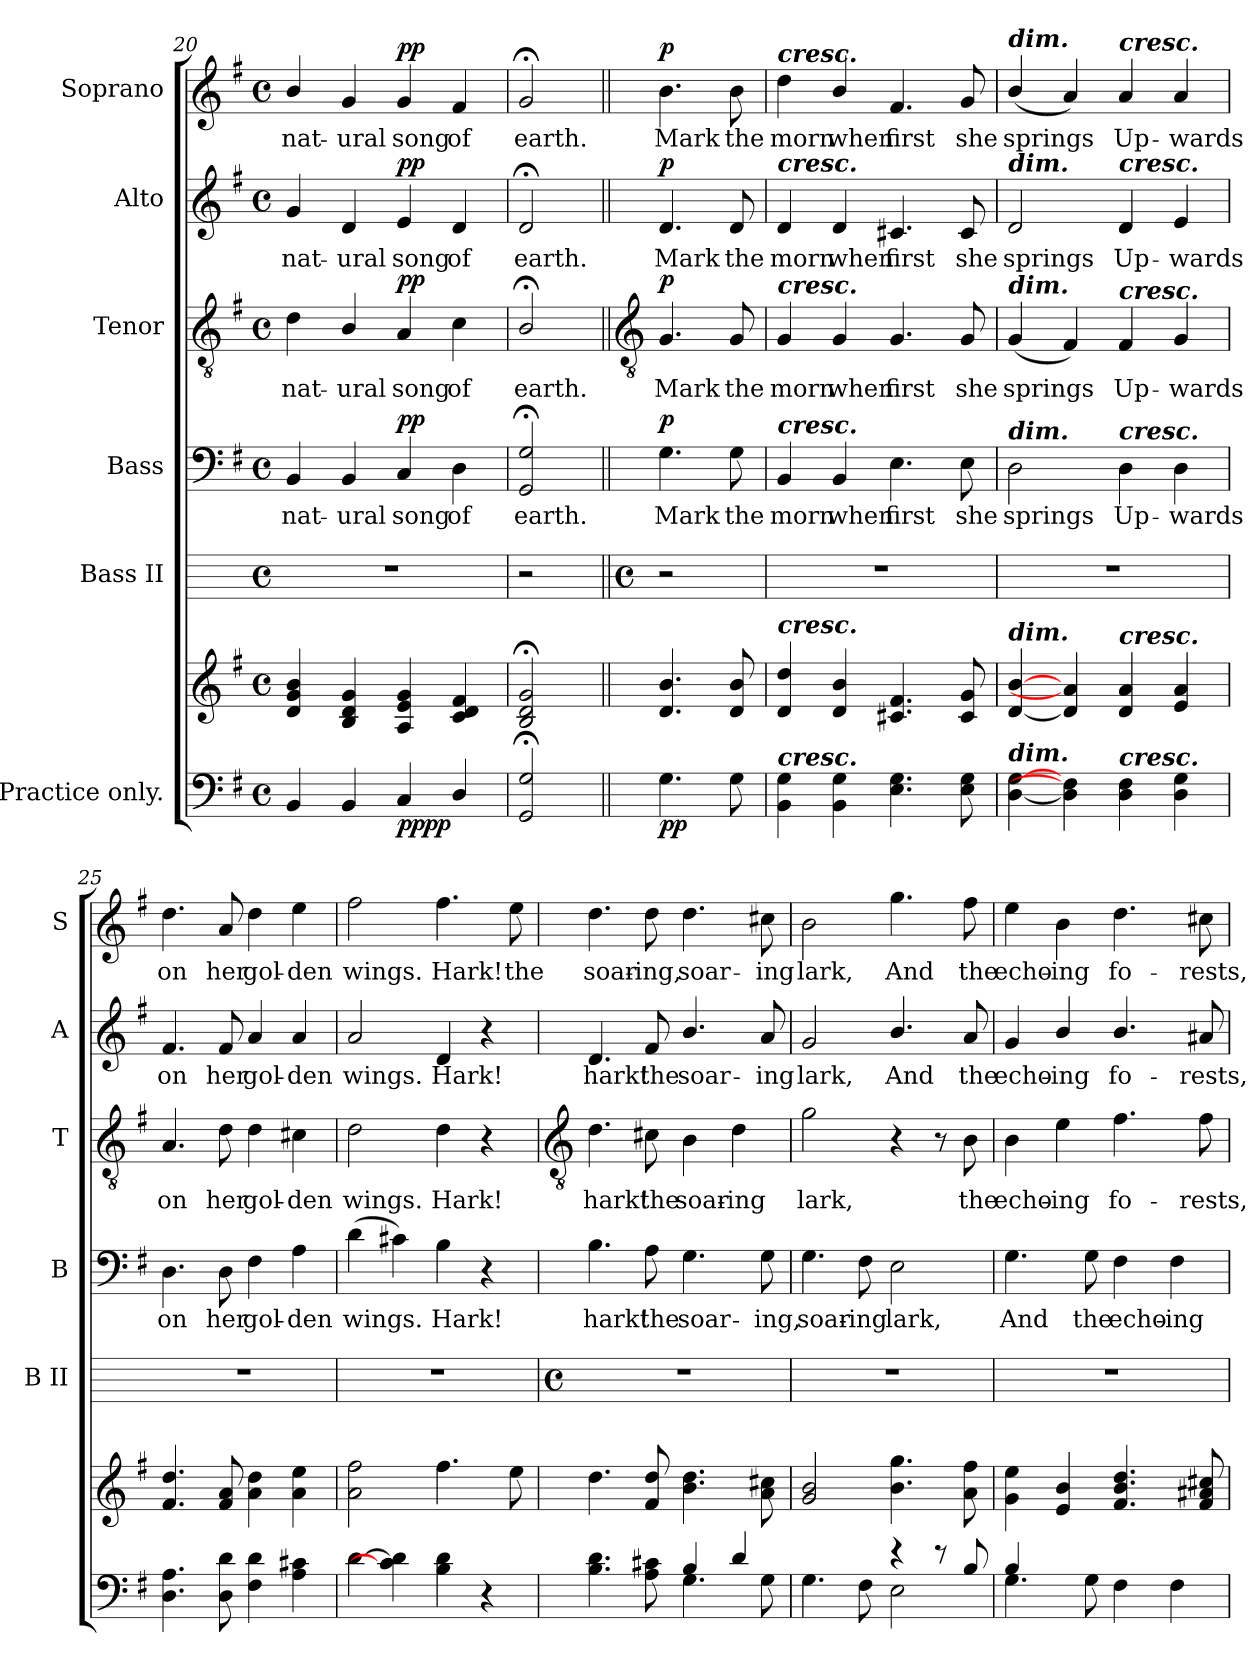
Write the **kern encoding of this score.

**kern	**kern	**dynam	**kern	**kern	**text	**dynam	**kern	**text	**dynam	**kern	**text	**dynam	**kern	**text	**dynam
*part6	*part6	*part6	*part5	*part4	*part4	*part4	*part3	*part3	*part3	*part2	*part2	*part2	*part1	*part1	*part1
*staff7	*staff6	*staff6/7	*staff5	*staff4	*staff4	*staff4	*staff3	*staff3	*staff3	*staff2	*staff2	*staff2	*staff1	*staff1	*staff1
*I"Practice only.	*	*	*I"Bass II	*I"Bass	*	*	*I"Tenor	*	*	*I"Alto	*	*	*I"Soprano	*	*
*	*	*	*I'B II	*I'B	*	*	*I'T	*	*	*I'A	*	*	*I'S	*	*
*clefF4	*clefG2	*	*	*clefF4	*	*	*clefGv2	*	*	*clefG2	*	*	*clefG2	*	*
*k[f#]	*k[f#]	*	*	*k[f#]	*	*	*k[f#]	*	*	*k[f#]	*	*	*k[f#]	*	*
*G:	*G:	*	*	*G:	*	*	*G:	*	*	*G:	*	*	*G:	*	*
*M4/4	*M4/4	*	*M4/4	*M4/4	*	*	*M4/4	*	*	*M4/4	*	*	*M4/4	*	*
*met(c)	*met(c)	*	*met(c)	*met(c)	*	*	*met(c)	*	*	*met(c)	*	*	*met(c)	*	*
=20	=20	=20	=20	=20	=20	=20	=20	=20	=20	=20	=20	=20	=20	=20	=20
!	!	!	!	!	!LO:LY:b	!	!	!LO:LY:b	!	!	!LO:LY:b	!	!	!LO:LY:b	!
4BB	4d/ 4g/ 4b/	.	1r	4BB	nat-	.	4d	nat-	.	4g	nat-	.	4b/	nat-	.
!	!	!	!	!	!LO:LY:b	!	!	!LO:LY:b	!	!	!LO:LY:b	!	!	!LO:LY:b	!
4BB	4B 4d 4g	.	.	4BB	-ural	.	4B/	-ural	.	4d	-ural	.	4g	-ural	.
!	!	!LO:DY:b=2	!	!	!LO:LY:b	!	!	!LO:LY:b	!	!	!LO:LY:b	!	!	!LO:LY:b	!
!	!	!LO:DY:n=1:b	!	!	!	!LO:DY:b	!	!	!LO:DY:b	!	!	!LO:DY:b	!	!	!LO:DY:b
4C	4A 4e 4g	pp pp	.	4C	song	pp	4A	song	pp	4e	song	pp	4g	song	pp
!	!	!	!	!	!LO:LY:b	!	!	!LO:LY:b	!	!	!LO:LY:b	!	!	!LO:LY:b	!
4D/	4c 4d 4f#	.	.	4D	of	.	4c	of	.	4d	of	.	4f#	of	.
=21	=21	=21	=21	=21	=21	=21	=21	=21	=21	=21	=21	=21	=21	=21	=21
!	!	!	!	!	!LO:LY:b	!	!	!LO:LY:b	!	!	!LO:LY:b	!	!	!LO:LY:b	!
2GG;< 2G;<	2B;< 2d;< 2g;<	.	2r	2GG;< 2G;<	earth.	.	2B;</	earth.	.	2d;<	earth.	.	2g;<	earth.	.
!!LO:LB:g=z
=22||	=22||	=22||	=22||	=22||	=22||	=22||	=22||	=22||	=22||	=22||	=22||	=22||	=22||	=22||	=22||
*	*	*	*	*	*	*	*clefGv2	*	*	*	*	*	*	*	*
*	*	*	*M4/4	*	*	*	*	*	*	*	*	*	*	*	*
*	*	*	*met(c)	*	*	*	*	*	*	*	*	*	*	*	*
!	!	!LO:DY:b=2	!	!	!LO:LY:b	!	!	!LO:LY:b	!	!	!LO:LY:b	!	!	!LO:LY:b	!
!	!	!LO:DY:n=1:b	!	!	!	!LO:DY:b	!	!	!LO:DY:b	!	!	!LO:DY:b	!	!	!LO:DY:b
4.G	4.d 4.b	p p	2r	4.G	Mark	p	4.G	Mark	p	4.d	Mark	p	4.b	Mark	p
!	!	!	!	!	!LO:LY:b	!	!	!LO:LY:b	!	!	!LO:LY:b	!	!	!LO:LY:b	!
8G	8d 8b	.	.	8G	the	.	8G	the	.	8d	the	.	8b	the	.
=23	=23	=23	=23	=23	=23	=23	=23	=23	=23	=23	=23	=23	=23	=23	=23
!	!	!	!	!	!	!	!	!	!	!	!	!	!LO:TX:a:Bi:t=cresc.	!	!
!	!	!	!	!	!	!	!	!	!	!LO:TX:a:Bi:t=cresc.	!	!	!	!	!
!	!	!	!	!	!	!	!LO:TX:a:Bi:t=cresc.	!	!	!	!	!	!	!	!
!	!	!	!	!LO:TX:a:Bi:t=cresc.	!	!	!	!	!	!	!	!	!	!	!
!	!LO:TX:a:Bi:t=cresc.	!	!	!	!	!	!	!	!	!	!	!	!	!	!
!LO:TX:a:Bi:t=cresc.	!	!	!	!	!	!	!	!	!	!	!	!	!	!	!
!	!	!	!	!	!LO:LY:b	!	!	!LO:LY:b	!	!	!LO:LY:b	!	!	!LO:LY:b	!
4BB 4G	4d 4dd	.	1r	4BB	morn	.	4G	morn	.	4d	morn	.	4dd	morn	.
!	!	!	!	!	!LO:LY:b	!	!	!LO:LY:b	!	!	!LO:LY:b	!	!	!LO:LY:b	!
4BB 4G	4d/ 4b/	.	.	4BB	when	.	4G	when	.	4d	when	.	4b/	when	.
!	!	!	!	!	!LO:LY:b	!	!	!LO:LY:b	!	!	!LO:LY:b	!	!	!LO:LY:b	!
4.E 4.G	4.c#X 4.f#	.	.	4.E	first	.	4.G	first	.	4.c#X	first	.	4.f#	first	.
!	!	!	!	!	!LO:LY:b	!	!	!LO:LY:b	!	!	!LO:LY:b	!	!	!LO:LY:b	!
8E 8G	8c# 8g	.	.	8E	she	.	8G	she	.	8c#	she	.	8g	she	.
=24	=24	=24	=24	=24	=24	=24	=24	=24	=24	=24	=24	=24	=24	=24	=24
!	!	!	!	!	!	!	!	!	!	!	!	!	!LO:TX:a:Bi:t=dim.	!	!
!	!	!	!	!	!	!	!	!	!	!LO:TX:a:Bi:t=dim.	!	!	!	!	!
!	!	!	!	!	!	!	!LO:TX:a:Bi:t=dim.	!	!	!	!	!	!	!	!
!	!	!	!	!LO:TX:a:Bi:t=dim.	!	!	!	!	!	!	!	!	!	!	!
!	!LO:TX:a:Bi:t=dim.	!	!	!	!	!	!	!	!	!	!	!	!	!	!
!LO:TX:a:Bi:t=dim.	!	!	!	!	!	!	!	!	!	!	!	!	!	!	!
!	!	!	!	!	!LO:LY:b	!	!	!LO:LY:b	!	!	!LO:LY:b	!	!	!LO:LY:b	!
[4D [4G	[4d/ [4b/	.	1r	2D	springs	.	(<4G	springs	.	2d	springs	.	(<4b/	springs	.
4D] 4F#]	4d] 4a]	.	.	.	.	.	4F#)	.	.	.	.	.	4a)	.	.
!	!	!	!	!	!	!	!	!	!	!	!	!	!LO:TX:a:Bi:t=cresc.	!	!
!	!	!	!	!	!	!	!	!	!	!LO:TX:a:Bi:t=cresc.	!	!	!	!	!
!	!	!	!	!	!	!	!LO:TX:a:Bi:t=cresc.	!	!	!	!	!	!	!	!
!	!	!	!	!LO:TX:a:Bi:t=cresc.	!	!	!	!	!	!	!	!	!	!	!
!	!LO:TX:a:Bi:t=cresc.	!	!	!	!	!	!	!	!	!	!	!	!	!	!
!LO:TX:a:Bi:t=cresc.	!	!	!	!	!	!	!	!	!	!	!	!	!	!	!
!	!	!	!	!	!LO:LY:b	!	!	!LO:LY:b	!	!	!LO:LY:b	!	!	!LO:LY:b	!
4D 4F#	4d 4a	.	.	4D	Up-	.	4F#	Up-	.	4d	Up-	.	4a	Up-	.
!	!	!	!	!	!LO:LY:b	!	!	!LO:LY:b	!	!	!LO:LY:b	!	!	!LO:LY:b	!
4D 4G	4e 4a	.	.	4D	-wards	.	4G	-wards	.	4e	-wards	.	4a	-wards	.
=25	=25	=25	=25	=25	=25	=25	=25	=25	=25	=25	=25	=25	=25	=25	=25
!	!	!	!	!	!LO:LY:b	!	!	!LO:LY:b	!	!	!LO:LY:b	!	!	!LO:LY:b	!
4.D 4.A	4.f# 4.dd	.	1r	4.D	on	.	4.A	on	.	4.f#	on	.	4.dd	on	.
!	!	!	!	!	!LO:LY:b	!	!	!LO:LY:b	!	!	!LO:LY:b	!	!	!LO:LY:b	!
8D 8d	8f# 8a	.	.	8D	her	.	8d	her	.	8f#	her	.	8a	her	.
!	!	!	!	!	!LO:LY:b	!	!	!LO:LY:b	!	!	!LO:LY:b	!	!	!LO:LY:b	!
4F# 4d	4a 4dd	.	.	4F#	gol-	.	4d	gol-	.	4a	gol-	.	4dd	gol-	.
!	!	!	!	!	!LO:LY:b	!	!	!LO:LY:b	!	!	!LO:LY:b	!	!	!LO:LY:b	!
4A 4c#X	4a 4ee	.	.	4A	-den	.	4c#X	-den	.	4a	-den	.	4ee	-den	.
=26	=26	=26	=26	=26	=26	=26	=26	=26	=26	=26	=26	=26	=26	=26	=26
!	!	!	!	!	!LO:LY:b	!	!	!LO:LY:b	!	!	!LO:LY:b	!	!	!LO:LY:b	!
[4d	2a 2ff#	.	1r	(>4d	wings.	.	2d	wings.	.	2a	wings.	.	2ff#	wings.	.
4c#] 4d]	.	.	.	4c#X)	.	.	.	.	.	.	.	.	.	.	.
!	!	!	!	!	!LO:LY:b	!	!	!LO:LY:b	!	!	!LO:LY:b	!	!	!LO:LY:b	!
4B 4d	4.ff#	.	.	4B	Hark!	.	4d	Hark!	.	4d	Hark!	.	4.ff#	Hark!	.
4r	.	.	.	4r	.	.	4r	.	.	4r	.	.	.	.	.
!	!	!	!	!	!	!	!	!	!	!	!	!	!	!LO:LY:b	!
.	8ee	.	.	.	.	.	.	.	.	.	.	.	8ee	the	.
!!LO:LB:g=z
=27	=27	=27	=27	=27	=27	=27	=27	=27	=27	=27	=27	=27	=27	=27	=27
*	*	*	*	*	*	*	*clefGv2	*	*	*	*	*	*	*	*
*	*	*	*M4/4	*	*	*	*	*	*	*	*	*	*	*	*
*	*	*	*met(c)	*	*	*	*	*	*	*	*	*	*	*	*
*^	*	*	*	*	*	*	*	*	*	*	*	*	*	*	*
!	!	!	!	!	!	!LO:LY:b	!	!	!LO:LY:b	!	!	!LO:LY:b	!	!	!LO:LY:b	!
2ryy	4.B\ 4.d\	4.dd	.	1r	4.B	hark!	.	4.d	hark!	.	4.d	hark!	.	4.dd	soar-	.
!	!	!	!	!	!	!LO:LY:b	!	!	!LO:LY:b	!	!	!LO:LY:b	!	!	!LO:LY:b	!
.	8A\ 8c#X\	8f# 8dd	.	.	8A	the	.	8c#X	the	.	8f#	the	.	8dd	-ing,	.
!	!	!	!	!	!	!LO:LY:b	!	!	!LO:LY:b	!	!	!LO:LY:b	!	!	!LO:LY:b	!
4B/	4.G\	4.b 4.dd	.	.	4.G	soar-	.	4B	soar-	.	4.b/	soar-	.	4.dd	soar-	.
!	!	!	!	!	!	!	!	!	!LO:LY:b	!	!	!	!	!	!	!
4d/	.	.	.	.	.	.	.	4d	-ing	.	.	.	.	.	.	.
!	!	!	!	!	!	!LO:LY:b	!	!	!	!	!	!LO:LY:b	!	!	!LO:LY:b	!
.	8G\	8a 8cc#X	.	.	8G	-ing,	.	.	.	.	8a	-ing	.	8cc#X	-ing	.
=28	=28	=28	=28	=28	=28	=28	=28	=28	=28	=28	=28	=28	=28	=28	=28	=28
!	!	!	!	!	!	!LO:LY:b	!	!	!LO:LY:b	!	!	!LO:LY:b	!	!	!LO:LY:b	!
2ryy	4.G\	2g 2b	.	1r	4.G	soar-	.	2g	lark,	.	2g	lark,	.	2b	lark,	.
!	!	!	!	!	!	!LO:LY:b	!	!	!	!	!	!	!	!	!	!
.	8F#\	.	.	.	8F#	-ing	.	.	.	.	.	.	.	.	.	.
!	!	!	!	!	!	!LO:LY:b	!	!	!	!	!	!LO:LY:b	!	!	!LO:LY:b	!
4r	2E\	4.b 4.gg	.	.	2E	lark,	.	4r	.	.	4.b/	And	.	4.gg	And	.
8r	.	.	.	.	.	.	.	8r	.	.	.	.	.	.	.	.
!	!	!	!	!	!	!	!	!	!LO:LY:b	!	!	!LO:LY:b	!	!	!LO:LY:b	!
8B/	.	8a 8ff#	.	.	.	.	.	8B	the	.	8a	the	.	8ff#	the	.
=29	=29	=29	=29	=29	=29	=29	=29	=29	=29	=29	=29	=29	=29	=29	=29	=29
!	!	!	!	!	!	!LO:LY:b	!	!	!LO:LY:b	!	!	!LO:LY:b	!	!	!LO:LY:b	!
4B/	4.G\	4g 4ee	.	1r	4.G	And	.	4B	echo-	.	4g	echo-	.	4ee	echo-	.
!	!	!	!	!	!	!	!	!	!LO:LY:b	!	!	!LO:LY:b	!	!	!LO:LY:b	!
2ryy	.	4e 4b	.	.	.	.	.	4e	-ing	.	4b/	-ing	.	4b	-ing	.
!	!	!	!	!	!	!LO:LY:b	!	!	!	!	!	!	!	!	!	!
.	8G\	.	.	.	8G	the	.	.	.	.	.	.	.	.	.	.
!	!	!	!	!	!	!LO:LY:b	!	!	!LO:LY:b	!	!	!LO:LY:b	!	!	!LO:LY:b	!
.	4F#\	4.f# 4.b 4.dd	.	.	4F#	echo-	.	4.f#	fo-	.	4.b/	fo-	.	4.dd	fo-	.
!	!	!	!	!	!	!LO:LY:b	!	!	!	!	!	!	!	!	!	!
8ryy	4F#\	.	.	.	4F#	-ing	.	.	.	.	.	.	.	.	.	.
!	!	!	!	!	!	!	!	!	!LO:LY:b	!	!	!LO:LY:b	!	!	!LO:LY:b	!
8ryy	.	8f# 8a#X 8cc#X	.	.	.	.	.	8f#	-rests,	.	8a#X	-rests,	.	8cc#X	-rests,	.
*v	*v	*	*	*	*	*	*	*	*	*	*	*	*	*	*	*
=	=	=	=	=	=	=	=	=	=	=	=	=	=	=	=
*-	*-	*-	*-	*-	*-	*-	*-	*-	*-	*-	*-	*-	*-	*-	*-
